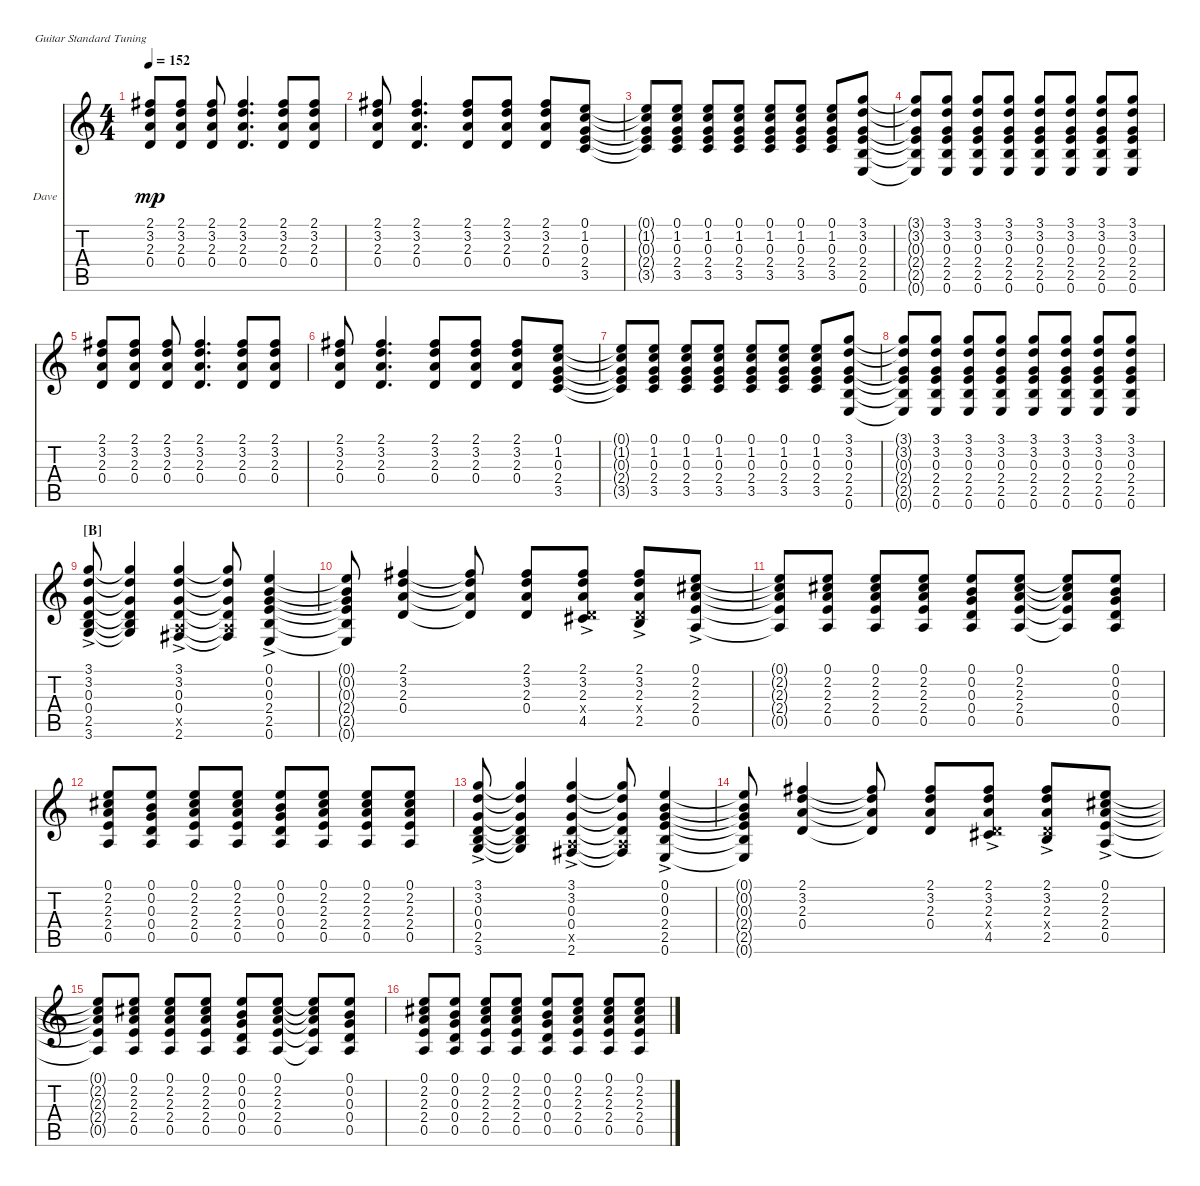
\defaultSystemsLayout 4
\bracketExtendMode nobrackets
\firstSystemTrackNameOrientation horizontal
\otherSystemsTrackNameOrientation horizontal
\track ("Guitar 1 (Dave Grohl)" "Dave") {instrument distortionguitar}
\staff {score tabs}
\tuning (E4 B3 G3 D3 A2 E2)
\ts (4 4)
\tempo 152
\clef g2
\scale
0.333333
\ks c
(2.1 3.2 2.3 0.4).8{dy mp} (2.1 3.2 2.3 0.4).8 (2.1 3.2 2.3 0.4).8 (2.1 3.2 2.3 0.4).4{d} (2.1 3.2 2.3 0.4).8 (2.1 3.2 2.3 0.4).8 |
\scale
0.333333 (2.1 3.2 2.3 0.4).8 (2.1 3.2 2.3 0.4).4{d} (2.1 3.2 2.3 0.4).8 (2.1 3.2 2.3 0.4).8 (2.1 3.2 2.3 0.4).8 (3.5 2.4 0.3 1.2 0.1).8 |
\scale
0.333333 (3.5{t} 2.4{t} 0.3{t} 1.2{t} 0.1{t}).8 (3.5 2.4 0.3 1.2 0.1).8 (3.5 2.4 0.3 1.2 0.1).8 (3.5 2.4 0.3 1.2 0.1).8 (3.5 2.4 0.3 1.2 0.1).8 (3.5 2.4 0.3 1.2 0.1).8 (3.5 2.4 0.3 1.2 0.1).8 (0.6 2.5 2.4 0.3 3.2 3.1).8 |
\scale
0.333333 (0.6{t} 2.5{t} 2.4{t} 0.3{t} 3.2{t} 3.1{t}).8 (0.6 2.5 2.4 0.3 3.2 3.1).8 (0.6 2.5 2.4 0.3 3.2 3.1).8 (0.6 2.5 2.4 0.3 3.2 3.1).8 (0.6 2.5 2.4 0.3 3.2 3.1).8 (0.6 2.5 2.4 0.3 3.2 3.1).8 (0.6 2.5 2.4 0.3 3.2 3.1).8 (0.6 2.5 2.4 0.3 3.2 3.1).8 |
\scale
0.333333 (2.1 3.2 2.3 0.4).8 (2.1 3.2 2.3 0.4).8 (2.1 3.2 2.3 0.4).8 (2.1 3.2 2.3 0.4).4{d} (2.1 3.2 2.3 0.4).8 (2.1 3.2 2.3 0.4).8 |
\scale
0.333333 (2.1 3.2 2.3 0.4).8 (2.1 3.2 2.3 0.4).4{d} (2.1 3.2 2.3 0.4).8 (2.1 3.2 2.3 0.4).8 (2.1 3.2 2.3 0.4).8 (3.5 2.4 0.3 1.2 0.1).8 |
\scale
0.333333 (3.5{t} 2.4{t} 0.3{t} 1.2{t} 0.1{t}).8 (3.5 2.4 0.3 1.2 0.1).8 (3.5 2.4 0.3 1.2 0.1).8 (3.5 2.4 0.3 1.2 0.1).8 (3.5 2.4 0.3 1.2 0.1).8 (3.5 2.4 0.3 1.2 0.1).8 (3.5 2.4 0.3 1.2 0.1).8 (0.6 2.5 2.4 0.3 3.2 3.1).8 |
\scale
0.333333 (0.6{t} 2.5{t} 2.4{t} 0.3{t} 3.2{t} 3.1{t}).8 (0.6 2.5 2.4 0.3 3.2 3.1).8 (0.6 2.5 2.4 0.3 3.2 3.1).8 (0.6 2.5 2.4 0.3 3.2 3.1).8 (0.6 2.5 2.4 0.3 3.2 3.1).8 (0.6 2.5 2.4 0.3 3.2 3.1).8 (0.6 2.5 2.4 0.3 3.2 3.1).8 (0.6 2.5 2.4 0.3 3.2 3.1).8 |
\section ("B" "")
\scale
0.333333 (3.6{ac} 2.5{ac} 0.4 3.1{ac} 3.2{ac} 0.3).8 (3.6{t} 2.5{t} 0.4{t} 3.1{t} 3.2{t} 0.3{t}).4 (2.6{ac} 0.4{ac} 3.1{ac} 3.2{ac} 0.3{ac} 0.5{ac x}).4 (2.6{t} 0.5{x t} 0.4{t} 0.3{t} 3.2{t} 3.1{t}).8 (0.6{ac} 2.5{ac} 2.4{ac} 0.1{ac} 0.2{ac} 0.3{ac}).4 |
\scale
0.333333 (0.6{t} 2.5{t} 2.4{t} 0.1{t} 0.2{t} 0.3{t}).8 (2.3 2.1 3.2 0.4).4 (2.1{t} 3.2{t} 2.3{t} 0.4{t}).8 (2.1 3.2 2.3 0.4).8 (2.3 4.5{ac} 2.1 3.2 0.4{x}).8 (2.3 2.5{ac} 2.1 3.2 0.4{x}).8 (2.3 0.5{ac} 2.4 2.2 0.1).8 |
\scale
0.333333 (2.3{t} 0.5{t} 2.4{t} 2.2{t} 0.1{t}).8 (2.3 0.5 2.4 2.2 0.1).8 (2.3 0.5 2.4 2.2 0.1).8 (2.3 0.5 2.4 2.2 0.1).8 (0.3 0.5 0.4 0.2 0.1).8 (2.3 0.5 2.4 2.2 0.1).8 (2.3{t} 0.5{t} 2.4{t} 2.2{t} 0.1{t}).8 (0.3 0.5 0.4 0.2 0.1).8 |
\scale
0.333333 (2.3 0.5 2.4 2.2 0.1).8 (0.3 0.5 0.4 0.2 0.1).8 (2.3 0.5 2.4 2.2 0.1).8 (2.3 0.5 2.4 2.2 0.1).8 (0.3 0.5 0.4 0.2 0.1).8 (2.3 0.5 2.4 2.2 0.1).8 (2.3 0.5 2.4 2.2 0.1).8 (2.3 0.5 2.4 2.2 0.1).8 |
\scale
0.333333 (3.6{ac} 2.5{ac} 0.4 3.1{ac} 3.2{ac} 0.3).8 (3.6{t} 2.5{t} 0.4{t} 3.1{t} 3.2{t} 0.3{t}).4 (2.6{ac} 0.4{ac} 3.1{ac} 3.2{ac} 0.3{ac} 0.5{ac x}).4 (2.6{t} 0.5{x t} 0.4{t} 0.3{t} 3.2{t} 3.1{t}).8 (0.6{ac} 2.5{ac} 2.4{ac} 0.1{ac} 0.2{ac} 0.3{ac}).4 |
\scale
0.333333 (0.6{t} 2.5{t} 2.4{t} 0.1{t} 0.2{t} 0.3{t}).8 (2.3 2.1 3.2 0.4).4 (2.1{t} 3.2{t} 2.3{t} 0.4{t}).8 (2.1 3.2 2.3 0.4).8 (2.3 4.5{ac} 2.1 3.2 0.4{x}).8 (2.3 2.5{ac} 2.1 3.2 0.4{x}).8 (2.3 0.5{ac} 2.4 2.2 0.1).8 |
\scale
0.333333 (2.3{t} 0.5{t} 2.4{t} 2.2{t} 0.1{t}).8 (2.3 0.5 2.4 2.2 0.1).8 (2.3 0.5 2.4 2.2 0.1).8 (2.3 0.5 2.4 2.2 0.1).8 (0.3 0.5 0.4 0.2 0.1).8 (2.3 0.5 2.4 2.2 0.1).8 (2.3{t} 0.5{t} 2.4{t} 2.2{t} 0.1{t}).8 (0.3 0.5 0.4 0.2 0.1).8 |
\scale
0.333333 (2.3 0.5 2.4 2.2 0.1).8 (0.3 0.5 0.4 0.2 0.1).8 (2.3 0.5 2.4 2.2 0.1).8 (2.3 0.5 2.4 2.2 0.1).8 (0.3 0.5 0.4 0.2 0.1).8 (2.3 0.5 2.4 2.2 0.1).8 (2.3 0.5 2.4 2.2 0.1).8 (2.3 0.5 2.4 2.2 0.1).8
